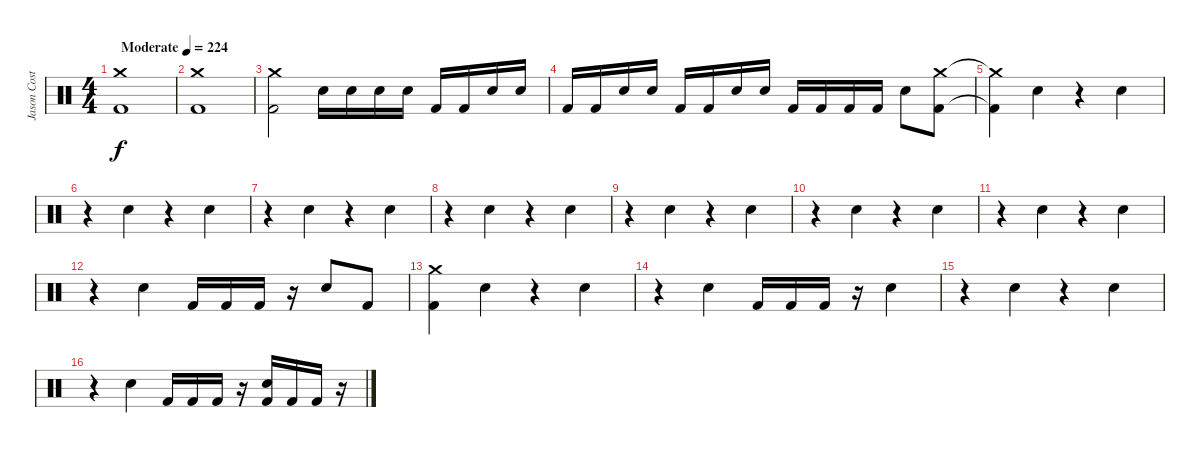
\track ("Jason Costa" "Jason Cost") {instrument percussion}
\staff {score}
\articulation defaults
\ts (4 4)
\tempo (224 "Moderate")
\clef neutral
\ks c
("Kick (hit) 2" "Crash medium (hit)").1{dy f} |
("Kick (hit) 2" "Crash medium (hit)").1 |
("Kick (hit) 2" "Crash medium (hit)").2 "Snare (hit) 2".16 "Snare (hit) 2".16 "Snare (hit) 2".16 "Snare (hit) 2".16 "Kick (hit) 2".16 "Kick (hit) 2".16 "Snare (hit) 2".16 "Snare (hit) 2".16 |
"Kick (hit) 2".16 "Kick (hit) 2".16 "Snare (hit) 2".16 "Snare (hit) 2".16 "Kick (hit) 2".16 "Kick (hit) 2".16 "Snare (hit) 2".16 "Snare (hit) 2".16 "Kick (hit) 2".16 "Kick (hit) 2".16 "Kick (hit) 2".16 "Kick (hit) 2".16 "Snare (hit) 2".8 ("Kick (hit) 2" "Crash medium (hit)").8 |
("Kick (hit) 2"{t} "Crash medium (hit)"{t}).4 "Snare (hit) 2".4 r.4 "Snare (hit) 2".4 |
r.4 "Snare (hit) 2".4 r.4 "Snare (hit) 2".4 |
r.4 "Snare (hit) 2".4 r.4 "Snare (hit) 2".4 |
r.4 "Snare (hit) 2".4 r.4 "Snare (hit) 2".4 |
r.4 "Snare (hit) 2".4 r.4 "Snare (hit) 2".4 |
r.4 "Snare (hit) 2".4 r.4 "Snare (hit) 2".4 |
r.4 "Snare (hit) 2".4 r.4 "Snare (hit) 2".4 |
r.4 "Snare (hit) 2".4 "Kick (hit) 2".16 "Kick (hit) 2".16 "Kick (hit) 2".16 r.16 "Snare (hit) 2".8 "Kick (hit) 2".8 |
("Kick (hit) 2" "Crash medium (hit)").4 "Snare (hit) 2".4 r.4 "Snare (hit) 2".4 |
r.4 "Snare (hit) 2".4 "Kick (hit) 2".16 "Kick (hit) 2".16 "Kick (hit) 2".16 r.16 "Snare (hit) 2".4 |
r.4 "Snare (hit) 2".4 r.4 "Snare (hit) 2".4 |
r.4 "Snare (hit) 2".4 "Kick (hit) 2".16 "Kick (hit) 2".16 "Kick (hit) 2".16 r.16 ("Kick (hit) 2" "Snare (hit) 2").16 "Kick (hit) 2".16 "Kick (hit) 2".16 r.16
